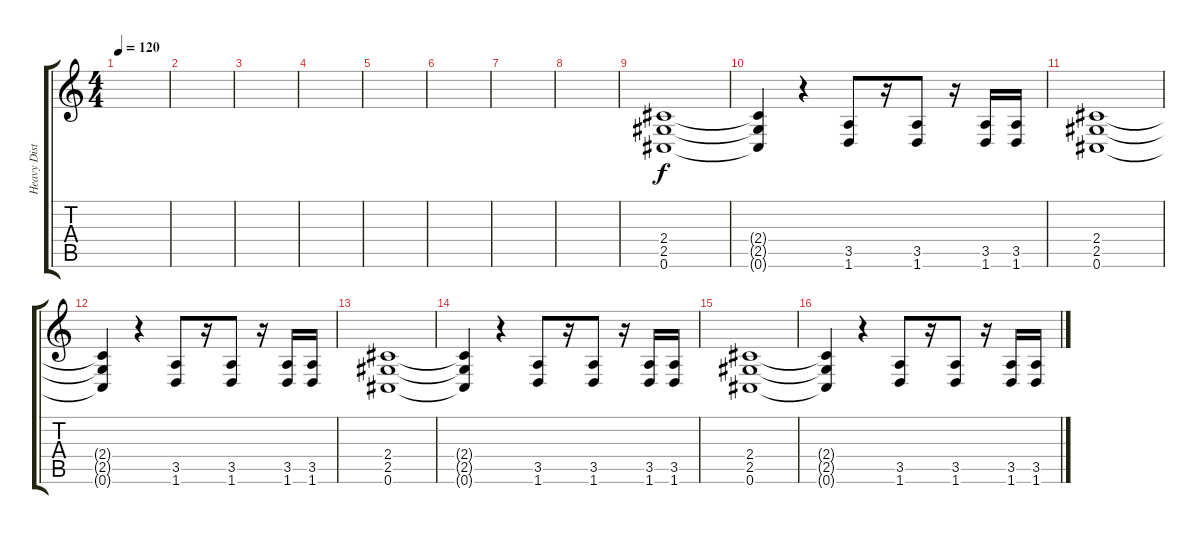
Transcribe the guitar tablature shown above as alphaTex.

\track ("Heavy Distortion 1" "Heavy Dist") {instrument distortionguitar}
\staff {score tabs}
\tuning (Db4 Ab3 E3 B2 Gb2 Db2) {hide}
\ts (4 4)
\tempo 120
\clef g2
\ks c
|
|
|
|
|
|
|
|
(2.4 2.5 0.6).1 |
(2.4{t} 2.5{t} 0.6{t}).4 r.4 (3.5 1.6).8 r.16 (3.5 1.6).8 r.16 (3.5 1.6).16 (3.5 1.6).16 |
(2.4 2.5 0.6).1 |
(2.4{t} 2.5{t} 0.6{t}).4 r.4 (3.5 1.6).8 r.16 (3.5 1.6).8 r.16 (3.5 1.6).16 (3.5 1.6).16 |
(2.4 2.5 0.6).1 |
(2.4{t} 2.5{t} 0.6{t}).4 r.4 (3.5 1.6).8 r.16 (3.5 1.6).8 r.16 (3.5 1.6).16 (3.5 1.6).16 |
(2.4 2.5 0.6).1 |
(2.4{t} 2.5{t} 0.6{t}).4 r.4 (3.5 1.6).8 r.16 (3.5 1.6).8 r.16 (3.5 1.6).16 (3.5 1.6).16
